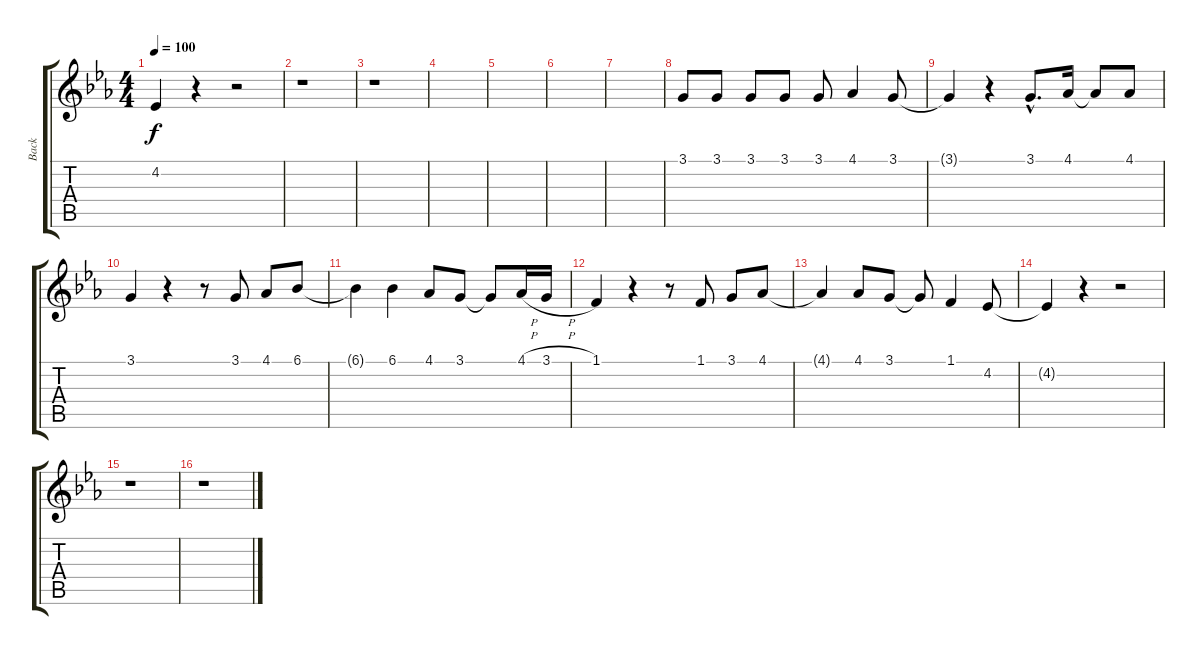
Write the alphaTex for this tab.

\track ("Back" "Back") {instrument synthvoice}
\staff {score tabs}
\tuning (E4 B3 G3 D3 A2 E2) {hide}
\ts (4 4)
\tempo 100
\clef g2
\ks eb
4.2{t}.4{dy f} r.4 r.2 |
r.1 |
r.1 |
|
|
|
|
3.1.8 3.1.8 3.1.8 3.1.8 3.1.8 4.1.4 3.1.8 |
3.1{t}.4 r.4 3.1{hac}.8{d} 4.1.16 4.1{t}.8 4.1.8 |
3.1.4 r.4 r.8 3.1.8 4.1.8 6.1.8 |
6.1{t}.4 6.1.4 4.1.8 3.1.8 3.1{t}.8 4.1{h}.16 3.1{h}.16 |
1.1.4 r.4 r.8 1.1.8 3.1.8 4.1.8 |
4.1{t}.4 4.1.8 3.1.8 3.1{t}.8 1.1.4 4.2.8 |
4.2{t}.4 r.4 r.2 |
r.1 |
r.1
